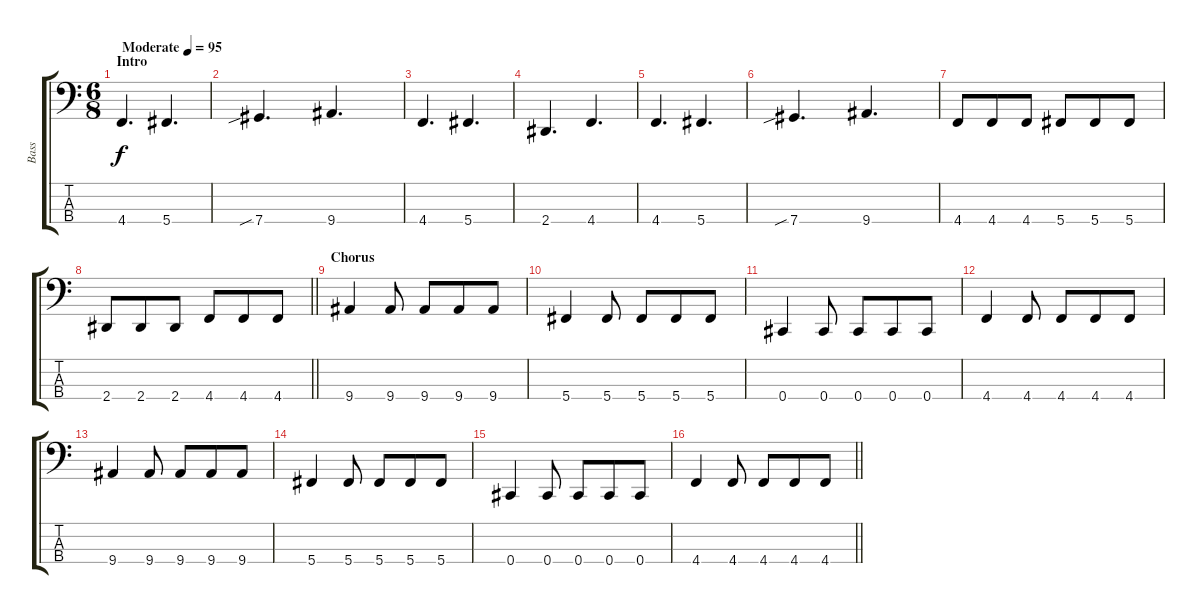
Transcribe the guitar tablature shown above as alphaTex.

\track ("Bass" "Bass") {instrument electricbassfinger}
\staff {score tabs}
\tuning (Gb2 Db2 Ab1 Db1) {hide}
\ts (6 8)
\section ("" "Intro")
\tempo (95 "Moderate")
\clef f4
\ks c
4.4.4{d dy f instrument electricbassfinger} 5.4.4{d} |
7.4{sib}.4{d} 9.4.4{d} |
4.4.4{d} 5.4.4{d} |
2.4.4{d} 4.4.4{d} |
4.4.4{d} 5.4.4{d} |
7.4{sib}.4{d} 9.4.4{d} |
4.4.8 4.4.8 4.4.8 5.4.8 5.4.8 5.4.8 |
\barLineRight lightlight
2.4.8 2.4.8 2.4.8 4.4.8 4.4.8 4.4.8 |
\section ("" "Chorus")
9.4.4 9.4.8 9.4.8 9.4.8 9.4.8 |
5.4.4 5.4.8 5.4.8 5.4.8 5.4.8 |
0.4.4 0.4.8 0.4.8 0.4.8 0.4.8 |
4.4.4 4.4.8 4.4.8 4.4.8 4.4.8 |
9.4.4 9.4.8 9.4.8 9.4.8 9.4.8 |
5.4.4 5.4.8 5.4.8 5.4.8 5.4.8 |
0.4.4 0.4.8 0.4.8 0.4.8 0.4.8 |
\barLineRight lightlight
4.4.4 4.4.8 4.4.8 4.4.8 4.4.8
